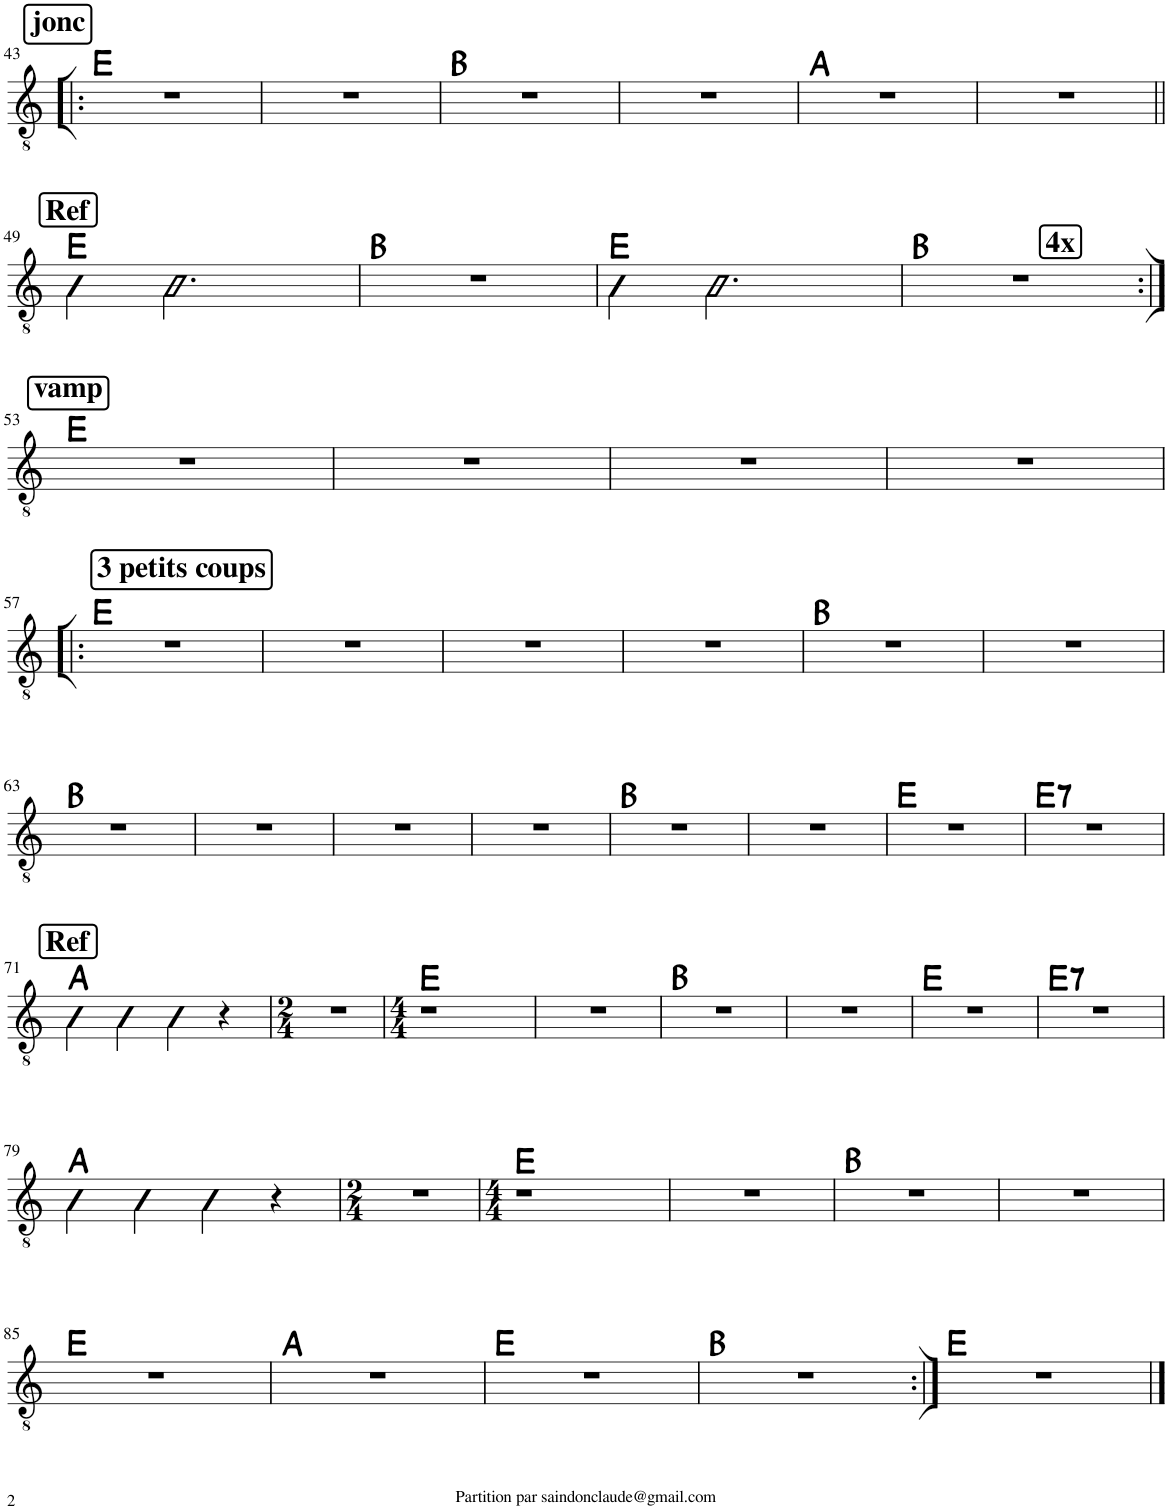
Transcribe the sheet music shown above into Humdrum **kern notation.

**kern	**harte
*part1	*part1
*staff1	*
*I"Classical Guitar	*
*I'Guit.	*
!!LO:PB:g=z
*clefGv2	*
*k[]	*
*M4/4	*
!!LO:REH:place=s1:a:B:rj:fs=14:t=jonc
=43!|:	=43!|:
1r	E:maj
=44	=44
1r	.
=45	=45
1r	B:maj
=46	=46
1r	.
=47	=47
1r	A:maj
=48	=48
1r	.
!!LO:LB:g=z
!!LO:REH:place=s1:a:B:rj:fs=14:t=Ref
=49||	=49||
4E\	E:maj
2.E\	.
=50	=50
1r	B:maj
=51	=51
4E\	E:maj
2.E\	.
!!LO:REH:place=s1:a:B:rj:fs=14:t=4x
=52	=52
1r	B:maj
!!LO:LB:g=z
!!LO:REH:place=s1:a:B:rj:fs=14:t=vamp
=53:|!	=53:|!
1r	E:maj
=54	=54
1r	.
=55	=55
1r	.
=56	=56
1r	.
!!LO:LB:g=z
!!LO:REH:place=s1:a:B:rj:fs=14:t=3 petits coups
=57!|:	=57!|:
1r	E:maj
=58	=58
1r	.
=59	=59
1r	.
=60	=60
1r	.
=61	=61
1r	B:maj
=62	=62
1r	.
!!LO:LB:g=z
=63	=63
1r	B:maj
=64	=64
1r	.
=65	=65
1r	.
=66	=66
1r	.
=67	=67
1r	B:maj
=68	=68
1r	.
=69	=69
1r	E:maj
=70	=70
!	!LO:H:kt=7
1r	E:7
!!LO:LB:g=z
!!LO:REH:place=s1:a:B:rj:fs=14:t=Ref
=71	=71
4A\	A:maj
4A\	.
4A\	.
4r	.
=72	=72
*M2/4	*
2r	.
=73	=73
*M4/4	*
1r	E:maj
=74	=74
1r	.
=75	=75
1r	B:maj
=76	=76
1r	.
=77	=77
1r	E:maj
=78	=78
!	!LO:H:kt=7
1r	E:7
!!LO:LB:g=z
=79	=79
4A\	A:maj
4A\	.
4A\	.
4r	.
=80	=80
*M2/4	*
2r	.
=81	=81
*M4/4	*
1r	E:maj
=82	=82
1r	.
=83	=83
1r	B:maj
=84	=84
1r	.
!!LO:LB:g=z
=85	=85
1r	E:maj
=86	=86
1r	A:maj
=87	=87
1r	E:maj
=88	=88
1r	B:maj
=89:|!	=89:|!
1r	E:maj
==	==
*-	*-
